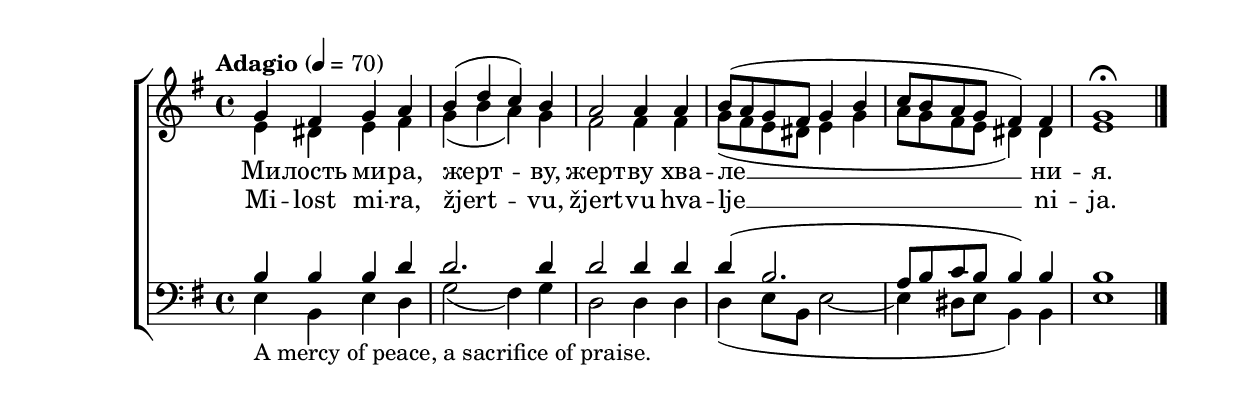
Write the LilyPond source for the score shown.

\version "2.18.2"

global = {
	\time 4/4
	\key e \minor 
	\tempo Adagio 4 = 70
}

Cyrillic = \lyricmode {
	Ми -- лость ми -- ра, жерт -- ву, жерт -- ву хва -- ле __ ни -- я.
}

Latin = \lyricmode {
	Mi -- lost mi -- ra, žjert -- vu, žjert -- vu hva -- lje __ ni -- ja.
}

sopMusic = \relative {
	g'4 fis g a b (d c) b a2 a4 a b8 (a g fis g4 b c8 b a g fis4) fis g1 \fermata \bar "|."
}

altoMusic = \relative {
	e'4 dis e fis g (b a) g fis2 fis4 fis g8 (fis e dis e4 g a8 g fis e dis4) dis e1
}

tenorMusic = \relative {
	b4 b b d d2. d4 d2 d4 d d (b2. a8 b c b b4) b b1  
}

bassMusic = \relative {
	e4_\markup{A mercy of peace, a sacrifice of praise.} b e d g2 (fis4) g d2 d4 d d (e8 b e2~ e4 dis8 e b4) b e1
}

\include "TEMPLATES_DIRECTORY/satb.ily"

